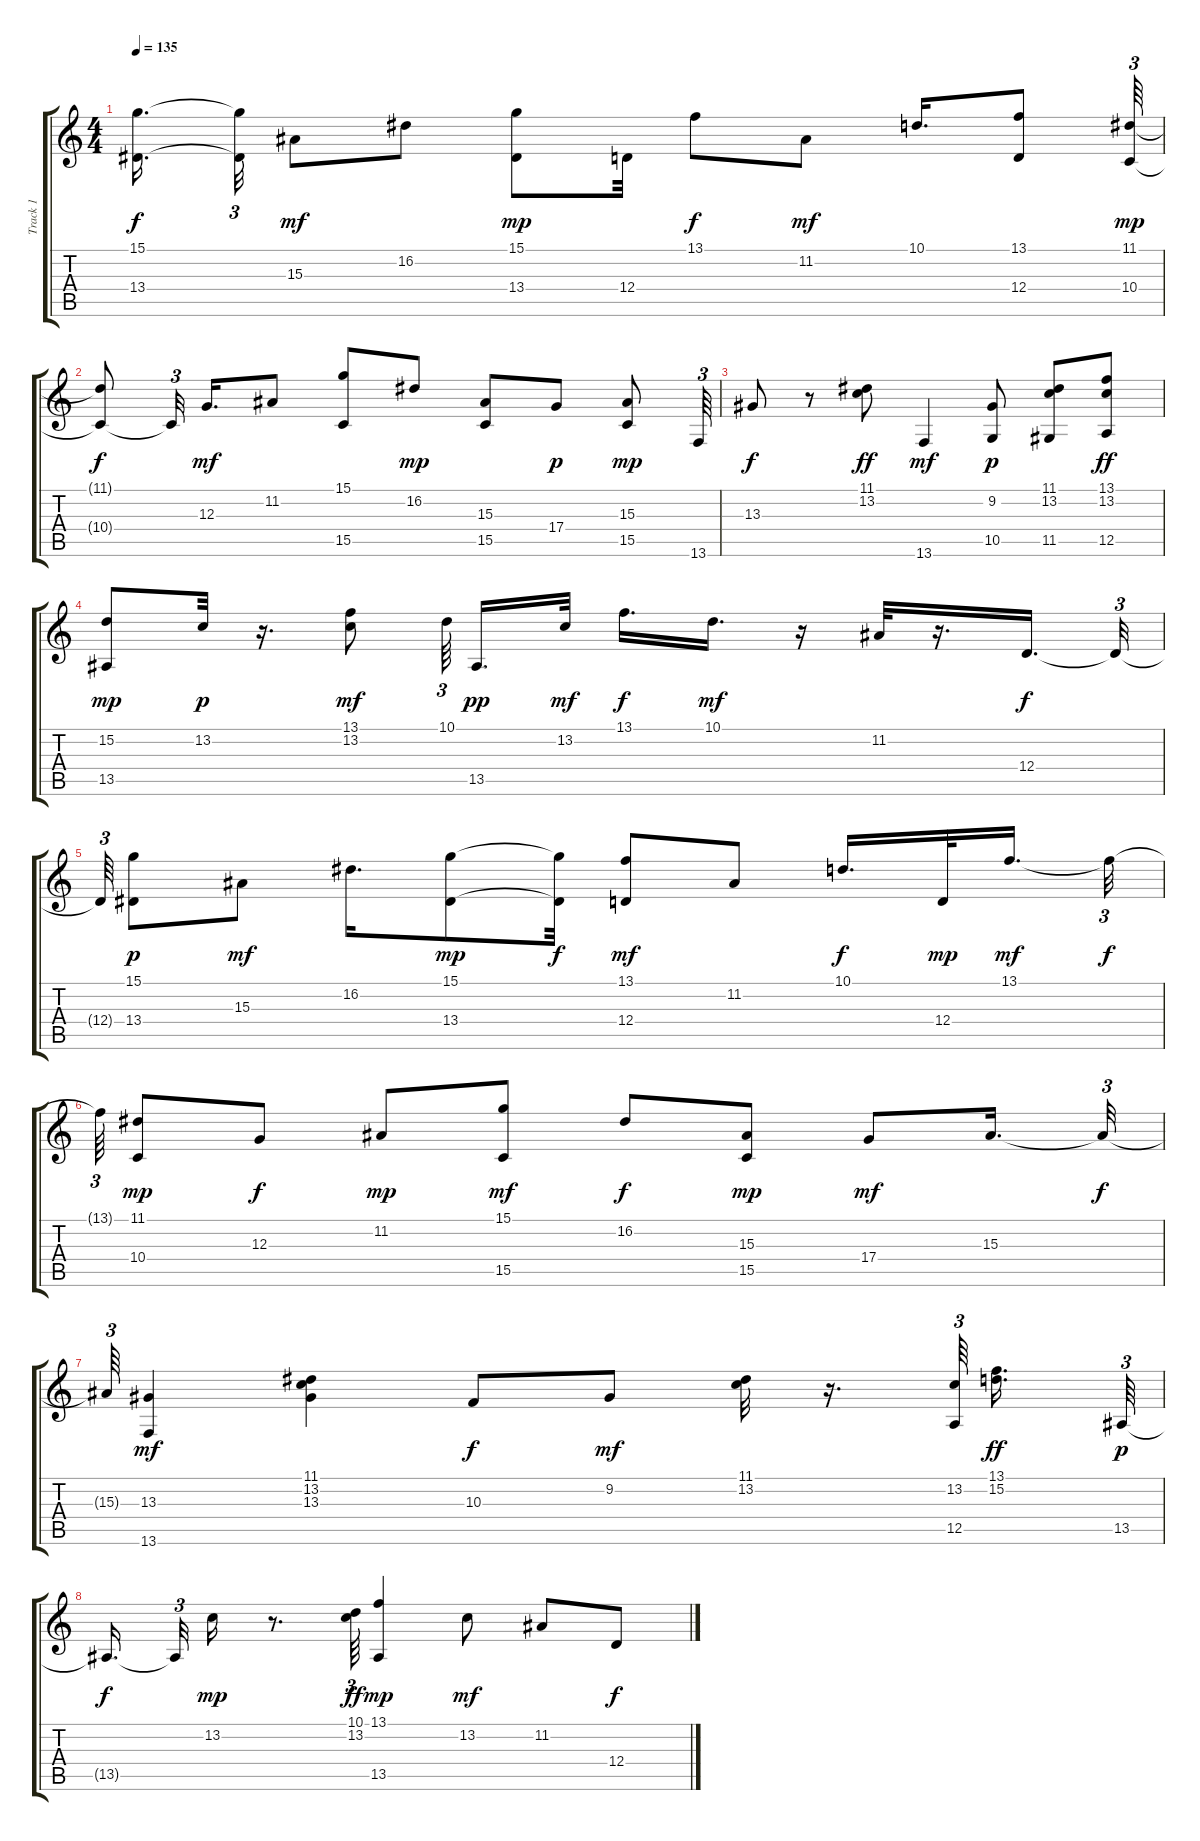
\track ("Track 1" "Track 1") {instrument electricpiano1}
\staff {score tabs}
\tuning (E4 B3 G3 D3 A2 E2) {hide}
\ts (4 4)
\tempo 135
\clef g2
\ks c
(15.1{t} 13.4{t}).16{d dy f beam splitsecondary} (15.1{t} 13.4{t}).32{tu (3 2)} 15.3.8{dy mf} 16.2.8 (15.1 13.4).8{dy mp} 12.4.32 13.1.8{dy f} 11.2.8{dy mf} 10.1.16{d} (13.1 12.4).8 (11.1 10.4).64{tu (3 2) dy mp} |
(11.1{t} 10.4{t}).8{dy f} 10.4{t}.32{tu (3 2) beam splitsecondary} 12.3.16{d dy mf} 11.2.8 (15.1 15.5).8 16.2.8{dy mp} (15.3 15.5).8 17.4.8{dy p} (15.3 15.5).8{dy mp} 13.6.64{tu (3 2)} |
13.3.8{dy f} r.8 (11.1 13.2).8{dy ff} 13.6.4{dy mf} (9.2 10.5).8{dy p} (11.1 13.2 11.5).8 (13.1 13.2 12.5).8{dy ff} |
(15.2 13.5).8{dy mp} 13.2.32{dy p} r.16{d} (13.1 13.2).8{dy mf} 10.1.64{tu (3 2) beam splitsecondary} 13.5.16{d dy pp} 13.2.32{dy mf} 13.1.16{d dy f} 10.1.16{d dy mf} r.16 11.2.32 r.16{d} 12.4.16{d dy f} 12.4{t}.32{tu (3 2)} |
12.4{t}.64{tu (3 2)} (15.1 13.4).8{dy p} 15.3.8{dy mf} 16.2.16{d} (15.1 13.4).8{dy mp} (15.1{t} 13.4{t}).32{dy f} (13.1 12.4).8{dy mf} 11.2.8 10.1.16{d dy f} 12.4.32{dy mp} 13.1.16{d dy mf beam splitsecondary} 13.1{t}.32{tu (3 2) dy f} |
13.1{t}.64{tu (3 2)} (11.1 10.4).8{dy mp} 12.3.8{dy f} 11.2.8{dy mp} (15.1 15.5).8{dy mf} 16.2.8{dy f} (15.3 15.5).8{dy mp} 17.4.8{dy mf} 15.3.16{d} 15.3{t}.32{tu (3 2) dy f} |
15.3{t}.64{tu (3 2)} (13.3 13.6).4{dy mf} (11.1 13.2 13.3).4 10.3.8{dy f} 9.2.8{dy mf} (11.1 13.2).32 r.16{d} (13.2 12.5).64{tu (3 2) beam splitsecondary} (13.1 15.2).16{d dy ff} 13.5.64{tu (3 2) dy p} |
13.5{t}.16{d dy f beam splitsecondary} 13.5{t}.32{tu (3 2)} 13.2.16{dy mp} r.8{d} (10.1 13.2).64{tu (3 2) dy ff} (13.1 13.5).4{dy mp} 13.2.8{dy mf} 11.2.8 12.4.8{dy f}
